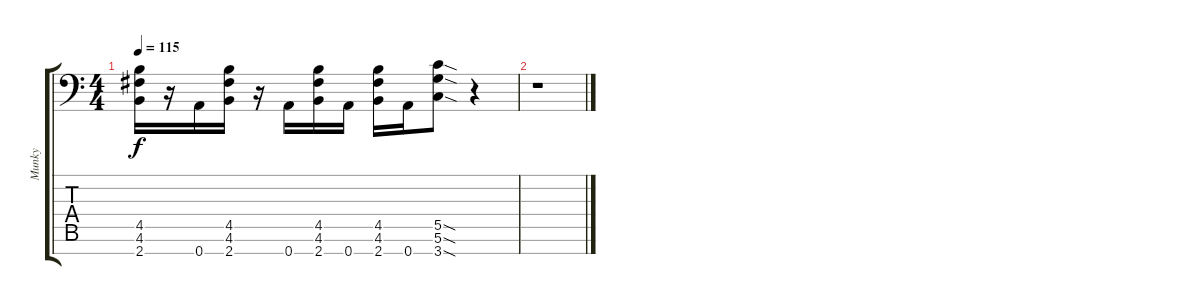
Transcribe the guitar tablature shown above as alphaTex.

\track ("Munky" "Munky") {instrument distortionguitar}
\staff {score tabs}
\tuning (D4 A3 F3 C3 G2 D2 A1) {hide}
\ts (4 4)
\section ("" "")
\tempo 115
\clef f4
\ks c
(4.5 4.6 2.7).16{dy f} r.16 0.7.16 (4.5 4.6 2.7).16 r.16 0.7.16 (4.5 4.6 2.7).16 0.7.16 (4.5 4.6 2.7).16 0.7.16 (5.5{sod} 5.6{sod} 3.7{sod}).8 r.4 |
r.1
